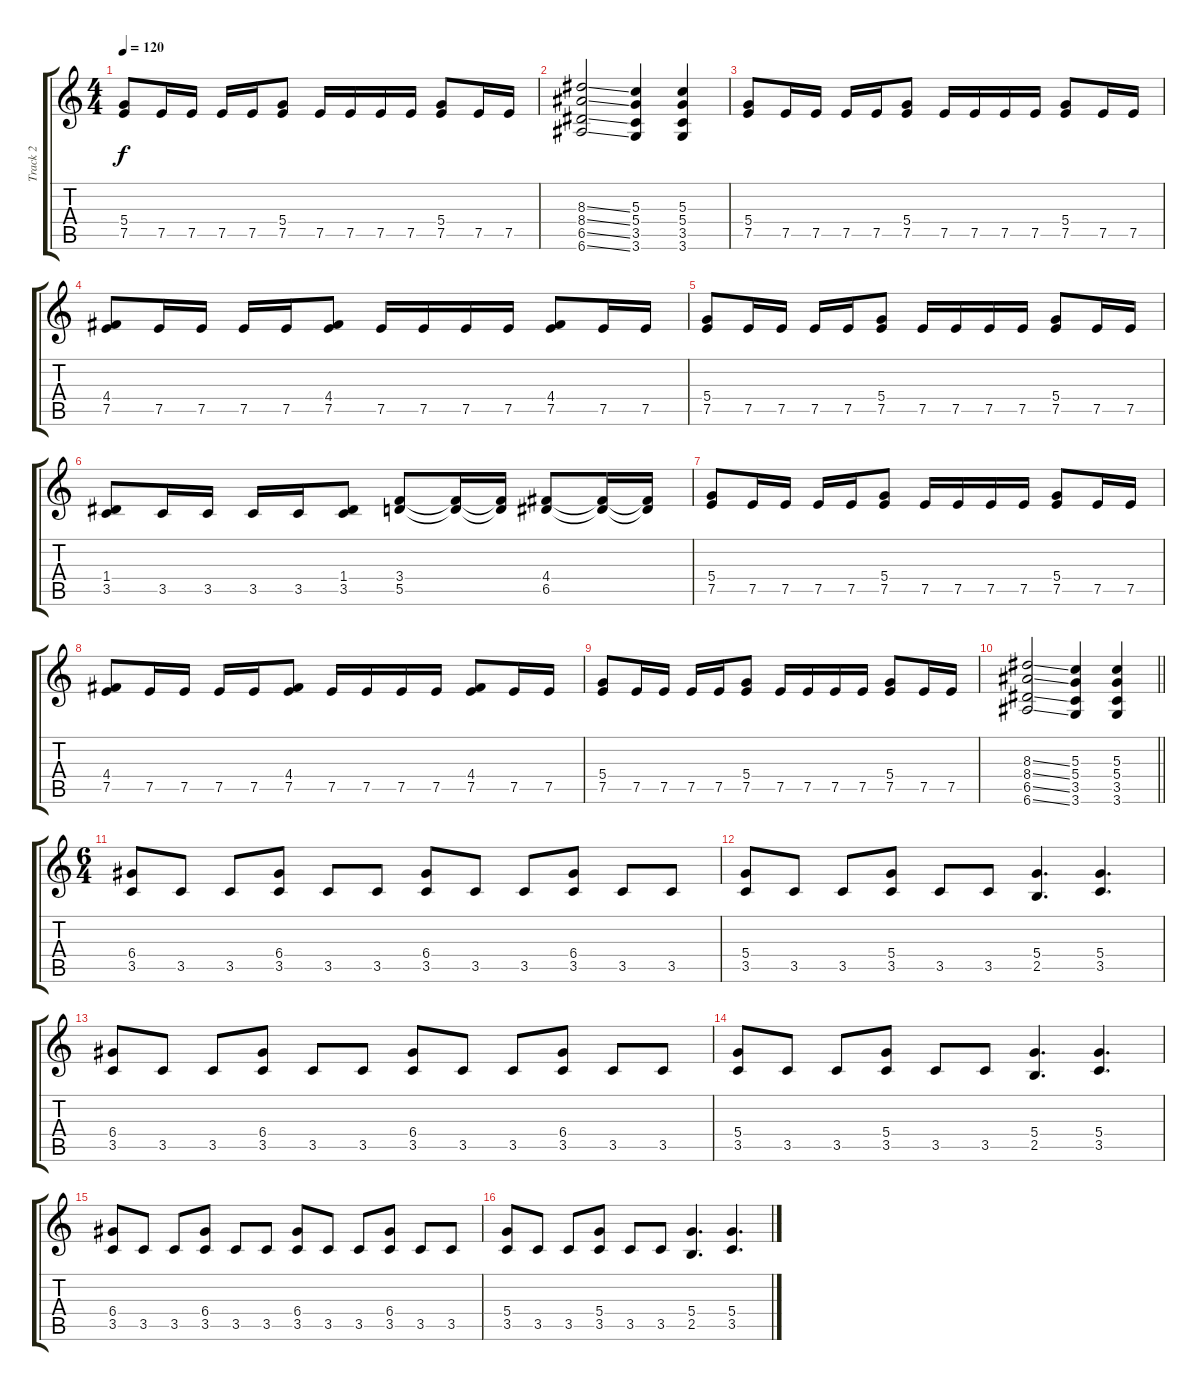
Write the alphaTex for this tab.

\track ("Track 2" "Track 2") {instrument overdrivenguitar}
\staff {score tabs}
\tuning (E4 B3 G3 D3 A2 E2) {hide}
\ts (4 4)
\tempo 120
\clef g2
\ks c
(5.4 7.5).8{dy f} 7.5.16 7.5.16 7.5.16 7.5.16 (5.4 7.5).8 7.5.16 7.5.16 7.5.16 7.5.16 (5.4 7.5).8 7.5.16 7.5.16 |
(8.3{ss} 8.4{ss} 6.5{ss} 6.6{ss}).2 (5.3 5.4 3.5 3.6).4 (5.3 5.4 3.5 3.6).4 |
(5.4 7.5).8 7.5.16 7.5.16 7.5.16 7.5.16 (5.4 7.5).8 7.5.16 7.5.16 7.5.16 7.5.16 (5.4 7.5).8 7.5.16 7.5.16 |
(4.4 7.5).8 7.5.16 7.5.16 7.5.16 7.5.16 (4.4 7.5).8 7.5.16 7.5.16 7.5.16 7.5.16 (4.4 7.5).8 7.5.16 7.5.16 |
(5.4 7.5).8 7.5.16 7.5.16 7.5.16 7.5.16 (5.4 7.5).8 7.5.16 7.5.16 7.5.16 7.5.16 (5.4 7.5).8 7.5.16 7.5.16 |
(1.4 3.5).8 3.5.16 3.5.16 3.5.16 3.5.16 (1.4 3.5).8 (3.4 5.5).8 (3.4{t} 5.5{t}).16 (3.4{t} 5.5{t}).16 (4.4 6.5).8 (4.4{t} 6.5{t}).16 (4.4{t} 6.5{t}).16 |
(5.4 7.5).8 7.5.16 7.5.16 7.5.16 7.5.16 (5.4 7.5).8 7.5.16 7.5.16 7.5.16 7.5.16 (5.4 7.5).8 7.5.16 7.5.16 |
(4.4 7.5).8 7.5.16 7.5.16 7.5.16 7.5.16 (4.4 7.5).8 7.5.16 7.5.16 7.5.16 7.5.16 (4.4 7.5).8 7.5.16 7.5.16 |
(5.4 7.5).8 7.5.16 7.5.16 7.5.16 7.5.16 (5.4 7.5).8 7.5.16 7.5.16 7.5.16 7.5.16 (5.4 7.5).8 7.5.16 7.5.16 |
\barLineRight lightlight
(8.3{ss} 8.4{ss} 6.5{ss} 6.6{ss}).2 (5.3 5.4 3.5 3.6).4 (5.3 5.4 3.5 3.6).4 |
\ts (6 4)
(6.4 3.5).8 3.5.8 3.5.8 (6.4 3.5).8 3.5.8 3.5.8 (6.4 3.5).8 3.5.8 3.5.8 (6.4 3.5).8 3.5.8 3.5.8 |
(5.4 3.5).8 3.5.8 3.5.8 (5.4 3.5).8 3.5.8 3.5.8 (5.4 2.5).4{d} (5.4 3.5).4{d} |
(6.4 3.5).8 3.5.8 3.5.8 (6.4 3.5).8 3.5.8 3.5.8 (6.4 3.5).8 3.5.8 3.5.8 (6.4 3.5).8 3.5.8 3.5.8 |
(5.4 3.5).8 3.5.8 3.5.8 (5.4 3.5).8 3.5.8 3.5.8 (5.4 2.5).4{d} (5.4 3.5).4{d} |
(6.4 3.5).8 3.5.8 3.5.8 (6.4 3.5).8 3.5.8 3.5.8 (6.4 3.5).8 3.5.8 3.5.8 (6.4 3.5).8 3.5.8 3.5.8 |
(5.4 3.5).8 3.5.8 3.5.8 (5.4 3.5).8 3.5.8 3.5.8 (5.4 2.5).4{d} (5.4 3.5).4{d}
